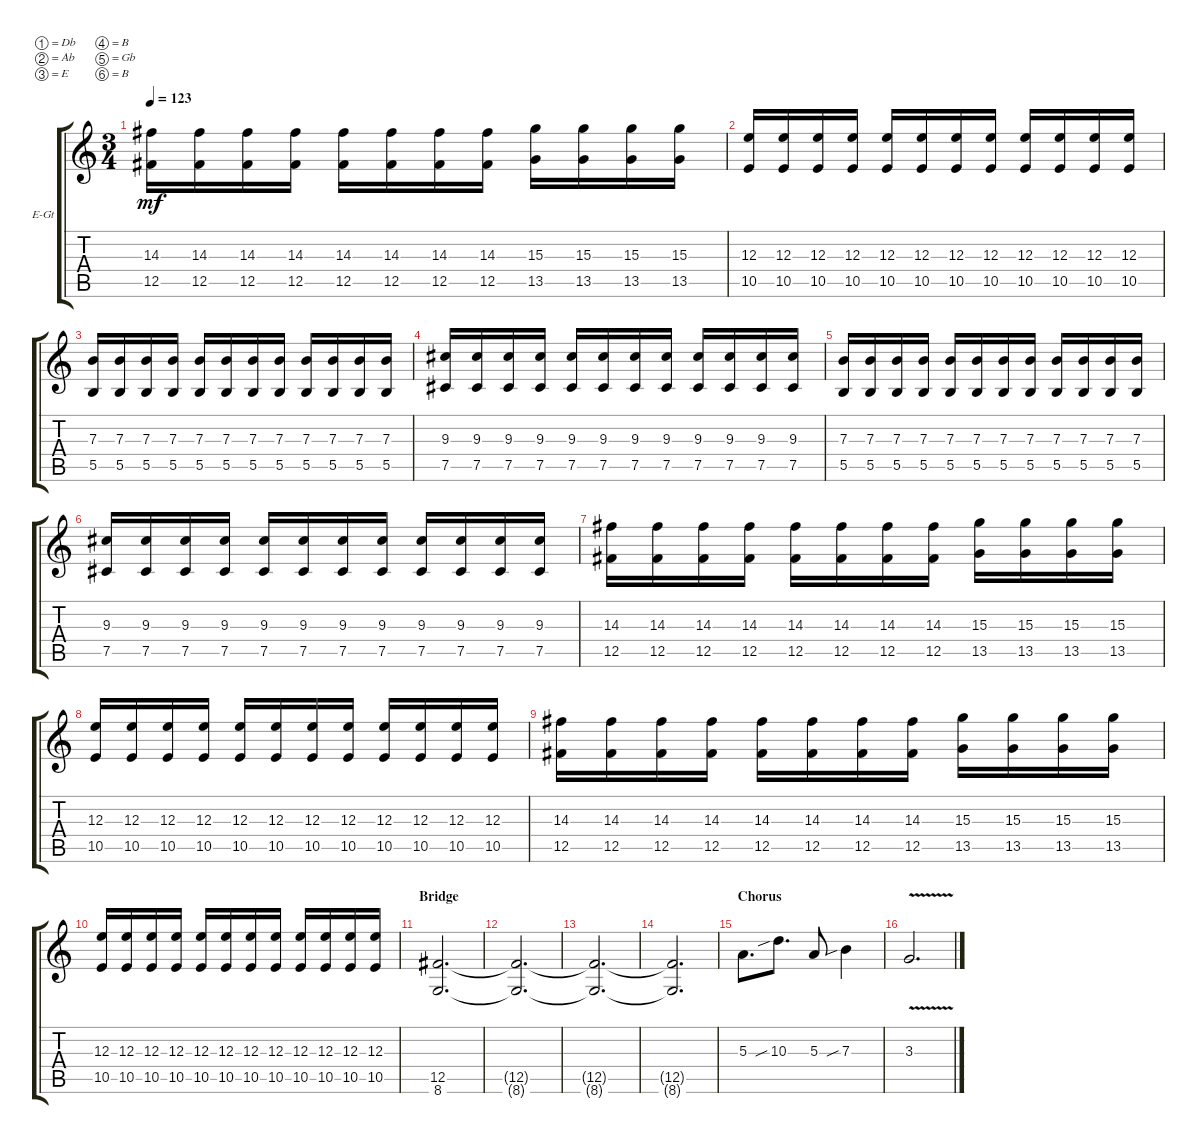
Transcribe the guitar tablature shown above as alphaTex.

\defaultSystemsLayout 4
\bracketExtendMode groupsimilarinstruments
\firstSystemTrackNameOrientation horizontal
\otherSystemsTrackNameOrientation horizontal
\track ("Jack" "E-Gt") {instrument distortionguitar}
\staff {score tabs}
\tuning (Db4 Ab3 E3 B2 Gb2 B1)
\ts (3 4)
\tempo 123
\clef g2
\ks c
(12.5 14.3).16{dy mf} (12.5 14.3).16 (12.5 14.3).16 (12.5 14.3).16 (12.5 14.3).16 (12.5 14.3).16 (12.5 14.3).16 (12.5 14.3).16 (13.5 15.3).16 (13.5 15.3).16 (13.5 15.3).16 (13.5 15.3).16 |
(10.5 12.3).16 (10.5 12.3).16 (10.5 12.3).16 (10.5 12.3).16 (10.5 12.3).16 (10.5 12.3).16 (10.5 12.3).16 (10.5 12.3).16 (10.5 12.3).16 (10.5 12.3).16 (10.5 12.3).16 (10.5 12.3).16 |
(5.5 7.3).16 (5.5 7.3).16 (5.5 7.3).16 (5.5 7.3).16 (5.5 7.3).16 (5.5 7.3).16 (5.5 7.3).16 (5.5 7.3).16 (5.5 7.3).16 (5.5 7.3).16 (5.5 7.3).16 (5.5 7.3).16 |
(7.5 9.3).16 (7.5 9.3).16 (7.5 9.3).16 (7.5 9.3).16 (7.5 9.3).16 (7.5 9.3).16 (7.5 9.3).16 (7.5 9.3).16 (7.5 9.3).16 (7.5 9.3).16 (7.5 9.3).16 (7.5 9.3).16 |
(5.5 7.3).16 (5.5 7.3).16 (5.5 7.3).16 (5.5 7.3).16 (5.5 7.3).16 (5.5 7.3).16 (5.5 7.3).16 (5.5 7.3).16 (5.5 7.3).16 (5.5 7.3).16 (5.5 7.3).16 (5.5 7.3).16 |
(7.5 9.3).16 (7.5 9.3).16 (7.5 9.3).16 (7.5 9.3).16 (7.5 9.3).16 (7.5 9.3).16 (7.5 9.3).16 (7.5 9.3).16 (7.5 9.3).16 (7.5 9.3).16 (7.5 9.3).16 (7.5 9.3).16 |
(12.5 14.3).16 (12.5 14.3).16 (12.5 14.3).16 (12.5 14.3).16 (12.5 14.3).16 (12.5 14.3).16 (12.5 14.3).16 (12.5 14.3).16 (13.5 15.3).16 (13.5 15.3).16 (13.5 15.3).16 (13.5 15.3).16 |
(10.5 12.3).16 (10.5 12.3).16 (10.5 12.3).16 (10.5 12.3).16 (10.5 12.3).16 (10.5 12.3).16 (10.5 12.3).16 (10.5 12.3).16 (10.5 12.3).16 (10.5 12.3).16 (10.5 12.3).16 (10.5 12.3).16 |
(12.5 14.3).16 (12.5 14.3).16 (12.5 14.3).16 (12.5 14.3).16 (12.5 14.3).16 (12.5 14.3).16 (12.5 14.3).16 (12.5 14.3).16 (13.5 15.3).16 (13.5 15.3).16 (13.5 15.3).16 (13.5 15.3).16 |
(10.5 12.3).16 (10.5 12.3).16 (10.5 12.3).16 (10.5 12.3).16 (10.5 12.3).16 (10.5 12.3).16 (10.5 12.3).16 (10.5 12.3).16 (10.5 12.3).16 (10.5 12.3).16 (10.5 12.3).16 (10.5 12.3).16 |
\section ("" "Bridge")
(8.6 12.5).2{d} |
(8.6{t} 12.5{t}).2{d} |
(8.6{t} 12.5{t}).2{d} |
(8.6{t} 12.5{t}).2{d} |
\section ("" "Chorus")
\scale
0.311893 5.3.8{d} 10.3{sib}.8{d} 5.3.8 7.3{sib}.4 |
\scale
0.197507 3.3{v}.2{d}
